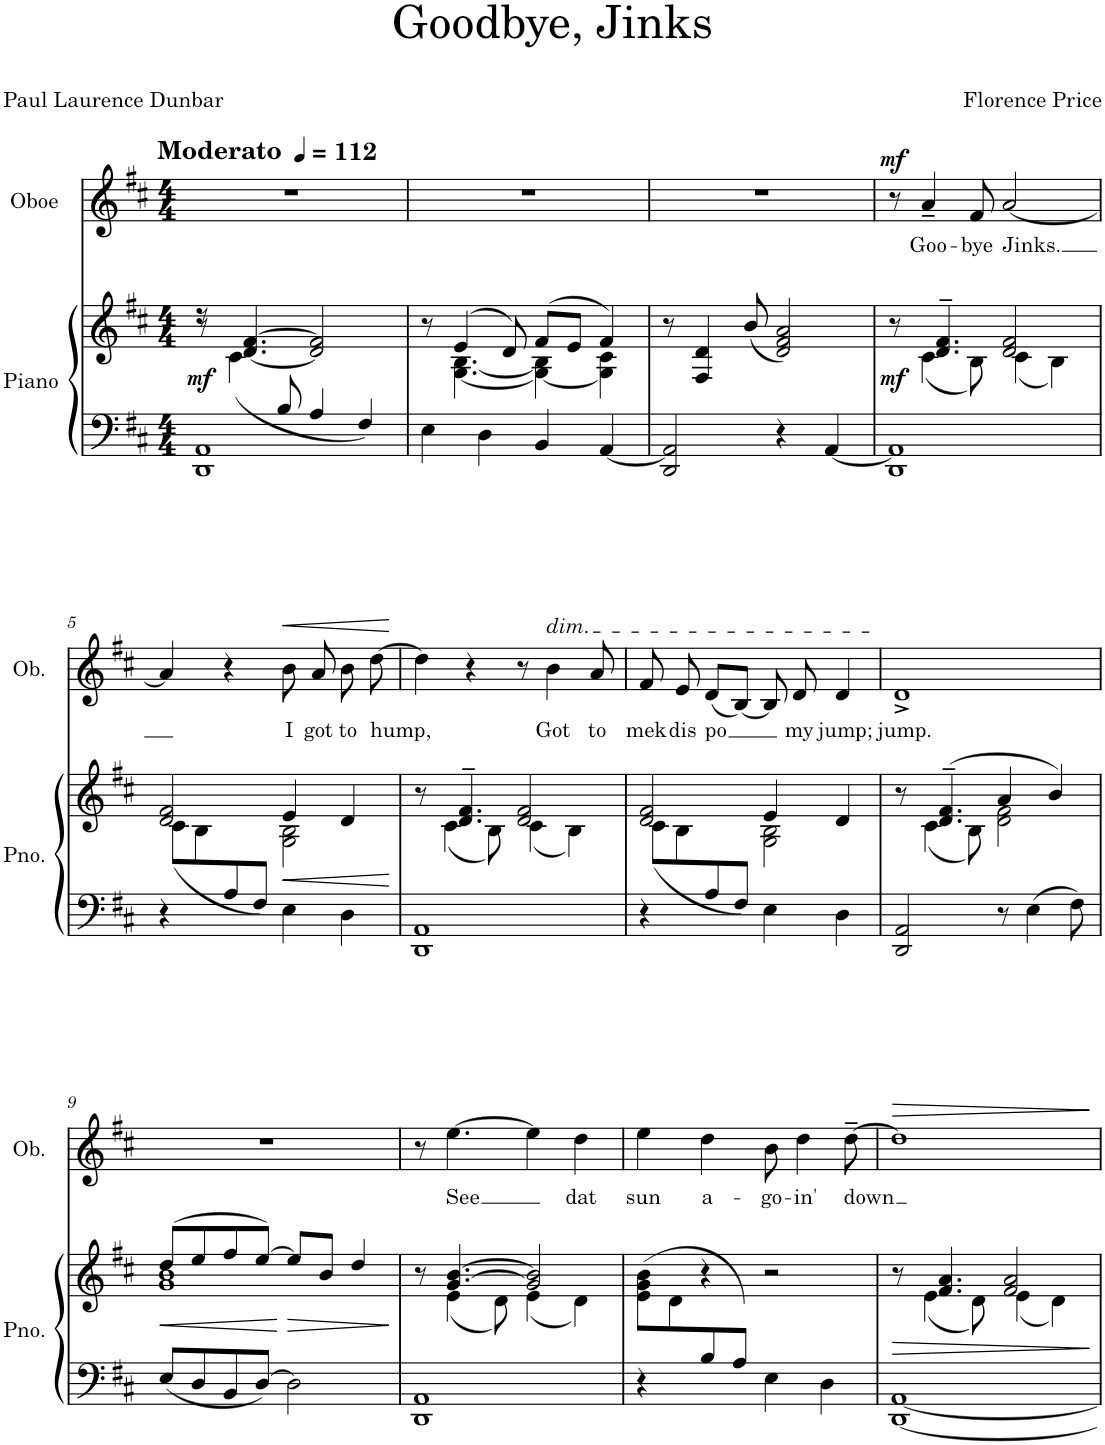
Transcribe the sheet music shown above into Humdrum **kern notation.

**kern	**kern	**dynam	**kern	**text	**dynam
*part2	*part2	*part2	*part1	*part1	*part1
*staff3	*staff2	*staff2/3	*staff1	*staff1	*staff1
*I"Piano	*	*	*I"Oboe	*	*
*I'Pno.	*	*	*I'Ob.	*	*
*clefF4	*clefG2	*	*clefG2	*	*
*k[f#c#]	*k[f#c#]	*	*k[f#c#]	*	*
*M4/4	*M4/4	*	*M4/4	*	*
*MM112	*MM112	*	*MM112	*	*
=1	=1	=1	=1	=1	=1
*^	*^	*	*	*	*
!	!	!	!	!	!LO:TX:a:B:t=Moderato	!	!
!	!	!	!	!LO:DY:b	!	!	!
8r	1DD 1AA	8r	8ryy	mf	1r	.	.
4ryy	.	[4.d/ [4.f#/	(<4c#\	.	.	.	.
8B/	.	.	2ryy	.	.	.	.
4A/	.	2d/] 2f#/]	.	.	.	.	.
4F#/)	.	.	.	.	.	.	.
.	.	.	8ryy	.	.	.	.
*v	*v	*	*	*	*	*	*
=2	=2	=2	=2	=2	=2	=2
4E\	8r	8ryy	.	1r	.	.
.	(4e/	[4.G\ [4.B\	.	.	.	.
4D\	.	.	.	.	.	.
.	8d/)	.	.	.	.	.
4BB/	(8f#/L	4G\_ 4B\]	.	.	.	.
.	8e/J	.	.	.	.	.
[4AA/	4f#/)	4G\] 4c#\	.	.	.	.
*	*v	*v	*	*	*	*
=3	=3	=3	=3	=3	=3
2DD/ 2AA/]	8r	.	1r	.	.
.	4F#/ 4d/	.	.	.	.
.	(8b/	.	.	.	.
4r	2d/ 2f#/ 2a/)	.	.	.	.
[4AA/	.	.	.	.	.
=4	=4	=4	=4	=4	=4
*	*^	*	*	*	*
!	!	!	!LO:DY:b	!	!	!LO:DY:a
1DD 1AA]	8r	8ryy	mf	8r	.	mf
!	!	!	!	!	!LO:LY:b	!
.	4.d/~ 4.f#/~	(4c#\	.	4a~/	Goo-	.
!	!	!	!	!	!LO:LY:b	!
.	.	8B\)	.	8f#/	-bye	.
!	!	!	!	!	!LO:LY:b	!
.	2d/ 2f#/	(4c#\	.	[2a/	Jinks.	.
.	.	4B\)	.	.	.	.
!!LO:LB:g=z
=5	=5	=5	=5	=5	=5	=5
*^	*	*	*	*	*	*
4ryy	4r	2d/ 2f#/	(<8c#\L	.	4a/]	.	.
.	.	.	8B\	.	.	.	.
8A/	4ryy	.	4ryy	.	4r	.	.
8F#/J)	.	.	.	.	.	.	.
!	!	!	!	!LO:HP:b	!	!LO:LY:b	!LO:HP:b
2ryy	4E\	4e/	2G\ 2B\	<	8b\	I	<
!	!	!	!	!	!	!LO:LY:b	!
.	.	.	.	.	8a/	got	.
!	!	!	!	!	!	!LO:LY:b	!
.	4D\	4d/	.	.	8b\	to	.
!	!	!	!	!	!	!LO:LY:b	!
.	.	.	.	.	[8dd\	hump,	.
*v	*v	*	*	*	*	*	*
*	*v	*v	*	*	*	*
.	.	[	.	.	[
=6	=6	=6	=6	=6	=6
*	*^	*	*	*	*
1DD 1AA	8r	8ryy	.	4dd\]	.	.
.	4.d/~ 4.f#/~	(4c#\	.	.	.	.
.	.	.	.	4r	.	.
.	.	8B\)	.	.	.	.
.	2d/ 2f#/	(4c#\	.	8r	.	.
!	!	!	!	!LO:TX:a:i:t=dim.	!	!
!	!	!	!	!	!LO:LY:b	!
.	.	.	.	4b\	Got	.
.	.	4B\)	.	.	.	.
!	!	!	!	!	!LO:LY:b	!
.	.	.	.	8a/	to	.
=7	=7	=7	=7	=7	=7	=7
*^	*	*	*	*	*	*
!	!	!	!	!	!	!LO:LY:b	!
4ryy	4r	2d/ 2f#/	(<8c#\L	.	8f#/	mek	.
!	!	!	!	!	!	!LO:LY:b	!
.	.	.	8B\	.	8e/	dis	.
!	!	!	!	!	!	!LO:LY:b	!
8A/	4ryy	.	4ryy	.	(8d/L	po	.
8F#/J)	.	.	.	.	[8B/J)	.	.
2ryy	4E\	4e/	2G\ 2B\	.	8B/]	.	.
!	!	!	!	!	!	!LO:LY:b	!
.	.	.	.	.	8d/	my	.
!	!	!	!	!	!	!LO:LY:b	!
.	4D\	4d/	.	.	4d/	jump;	.
=8	=8	=8	=8	=8	=8	=8	=8
!	!	!	!	!	!	!LO:LY:b	!
*v	*v	*	*	*	*	*	*
2DD/ 2AA/	8r	8ryy	.	1d^	jump.	.
.	(4.d/~ 4.f#/~	(4c#\	.	.	.	.
.	.	8B\)	.	.	.	.
8r	4a/	2d\ 2f#\	.	.	.	.
4E\	.	.	.	.	.	.
.	4b/)	.	.	.	.	.
8F#\	.	.	.	.	.	.
!!LO:LB:g=z
=9	=9	=9	=9	=9	=9	=9
!	!	!	!LO:HP:b	!	!	!
8E/L	(8dd/L	1g 1b	<	1r	.	.
8D/	8ee/	.	.	.	.	.
8BB/	8ff#/	.	.	.	.	.
[8D/J	[8ee/J)	.	.	.	.	.
!	!	!	!LO:HP:n=1:b	!	!	!
2D\]	8ee/L]	.	[ >	.	.	.
.	8b/J	.	.	.	.	.
.	4dd/	.	.	.	.	.
*	*v	*v	*	*	*	*
.	.	]	.	.	.
=10	=10	=10	=10	=10	=10
*	*^	*	*	*	*
1DD 1AA	8r	8ryy	.	8r	.	.
!	!	!	!	!	!LO:LY:b	!
.	[4.g/ [4.b/	(4e\	.	[4.ee\	See	.
.	.	8d\)	.	.	.	.
.	2g/] 2b/]	(4e\	.	4ee\]	.	.
!	!	!	!	!	!LO:LY:b	!
.	.	4d\)	.	4dd\	dat	.
=11	=11	=11	=11	=11	=11	=11
*^	*	*	*	*	*	*
!	!	!	!	!	!	!LO:LY:b	!
*	*	*v	*v	*	*	*	*
4ryy	4r	(8e\ 8g\ 8b\L	.	4ee\	sun	.
.	.	8d\	.	.	.	.
!	!	!	!	!	!LO:LY:b	!
8B/	4r	4ryy	.	4dd\	a-	.
8A/J)	.	.	.	.	.	.
!	!	!	!	!	!LO:LY:b	!
2ryy	4E\	2r	.	8b\	-go-	.
!	!	!	!	!	!LO:LY:b	!
.	.	.	.	4dd\	-in'	.
.	4D\	.	.	.	.	.
!	!	!	!	!	!LO:LY:b	!
.	.	.	.	[8dd~\	down	.
*v	*v	*	*	*	*	*
=12	=12	=12	=12	=12	=12
!	!	!LO:HP:b	!	!	!LO:HP:b
*	*^	*	*	*	*
[1DD [1AA	8r	8ryy	>	1dd]	.	>
.	4.f#/ 4.a/	(4e\	.	.	.	.
.	.	8d\)	.	.	.	.
.	2f#/ 2a/	(4e\	.	.	.	.
.	.	4d\)	.	.	.	.
*	*v	*v	*	*	*	*
.	.	]	.	.	]
=	=	=	=	=	=
*-	*-	*-	*-	*-	*-
